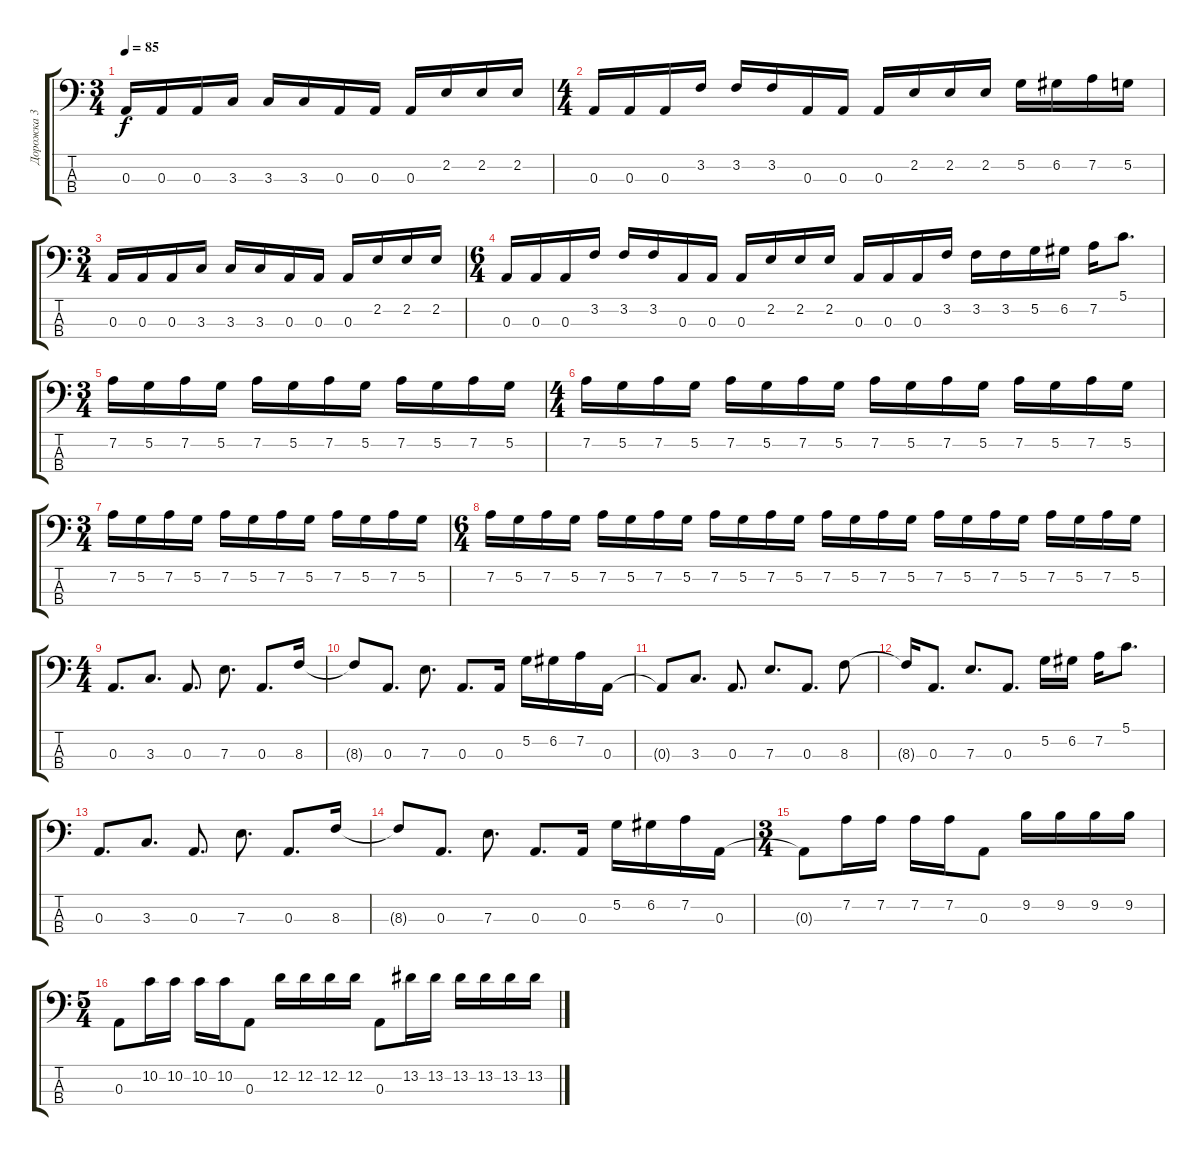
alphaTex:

\track ("Дорожка 3" "Дорожка 3") {instrument electricbassfinger}
\staff {score tabs}
\tuning (G2 D2 A1 E1) {hide}
\ts (3 4)
\tempo 85
\clef f4
\ks c
0.3.16{dy f} 0.3.16 0.3.16 3.3.16 3.3.16 3.3.16 0.3.16 0.3.16 0.3.16 2.2.16 2.2.16 2.2.16 |
\ts (4 4)
0.3.16 0.3.16 0.3.16 3.2.16 3.2.16 3.2.16 0.3.16 0.3.16 0.3.16 2.2.16 2.2.16 2.2.16 5.2.16 6.2.16 7.2.16 5.2.16 |
\ts (3 4)
0.3.16 0.3.16 0.3.16 3.3.16 3.3.16 3.3.16 0.3.16 0.3.16 0.3.16 2.2.16 2.2.16 2.2.16 |
\ts (6 4)
0.3.16 0.3.16 0.3.16 3.2.16 3.2.16 3.2.16 0.3.16 0.3.16 0.3.16 2.2.16 2.2.16 2.2.16 0.3.16 0.3.16 0.3.16 3.2.16 3.2.16 3.2.16 5.2.16 6.2.16 7.2.16 5.1.8{d} |
\ts (3 4)
7.2.16 5.2.16 7.2.16 5.2.16 7.2.16 5.2.16 7.2.16 5.2.16 7.2.16 5.2.16 7.2.16 5.2.16 |
\ts (4 4)
7.2.16 5.2.16 7.2.16 5.2.16 7.2.16 5.2.16 7.2.16 5.2.16 7.2.16 5.2.16 7.2.16 5.2.16 7.2.16 5.2.16 7.2.16 5.2.16 |
\ts (3 4)
7.2.16 5.2.16 7.2.16 5.2.16 7.2.16 5.2.16 7.2.16 5.2.16 7.2.16 5.2.16 7.2.16 5.2.16 |
\ts (6 4)
7.2.16 5.2.16 7.2.16 5.2.16 7.2.16 5.2.16 7.2.16 5.2.16 7.2.16 5.2.16 7.2.16 5.2.16 7.2.16 5.2.16 7.2.16 5.2.16 7.2.16 5.2.16 7.2.16 5.2.16 7.2.16 5.2.16 7.2.16 5.2.16 |
\ts (4 4)
0.3.8{d} 3.3.8{d} 0.3.8{d} 7.3.8{d} 0.3.8{d} 8.3.16 |
8.3{t}.8 0.3.8{d} 7.3.8{d} 0.3.8{d} 0.3.16 5.2.16 6.2.16 7.2.16 0.3.16 |
0.3{t}.8 3.3.8{d} 0.3.8{d} 7.3.8{d} 0.3.8{d} 8.3.8 |
8.3{t}.16 0.3.8{d} 7.3.8{d} 0.3.8{d} 5.2.16 6.2.16 7.2.16 5.1.8{d} |
0.3.8{d} 3.3.8{d} 0.3.8{d} 7.3.8{d} 0.3.8{d} 8.3.16 |
8.3{t}.8 0.3.8{d} 7.3.8{d} 0.3.8{d} 0.3.16 5.2.16 6.2.16 7.2.16 0.3.16 |
\ts (3 4)
0.3{t}.8 7.2.16 7.2.16 7.2.16 7.2.16 0.3.8 9.2.16 9.2.16 9.2.16 9.2.16 |
\ts (5 4)
0.3.8 10.2.16 10.2.16 10.2.16 10.2.16 0.3.8 12.2.16 12.2.16 12.2.16 12.2.16 0.3.8 13.2.16 13.2.16 13.2.16 13.2.16 13.2.16 13.2.16
